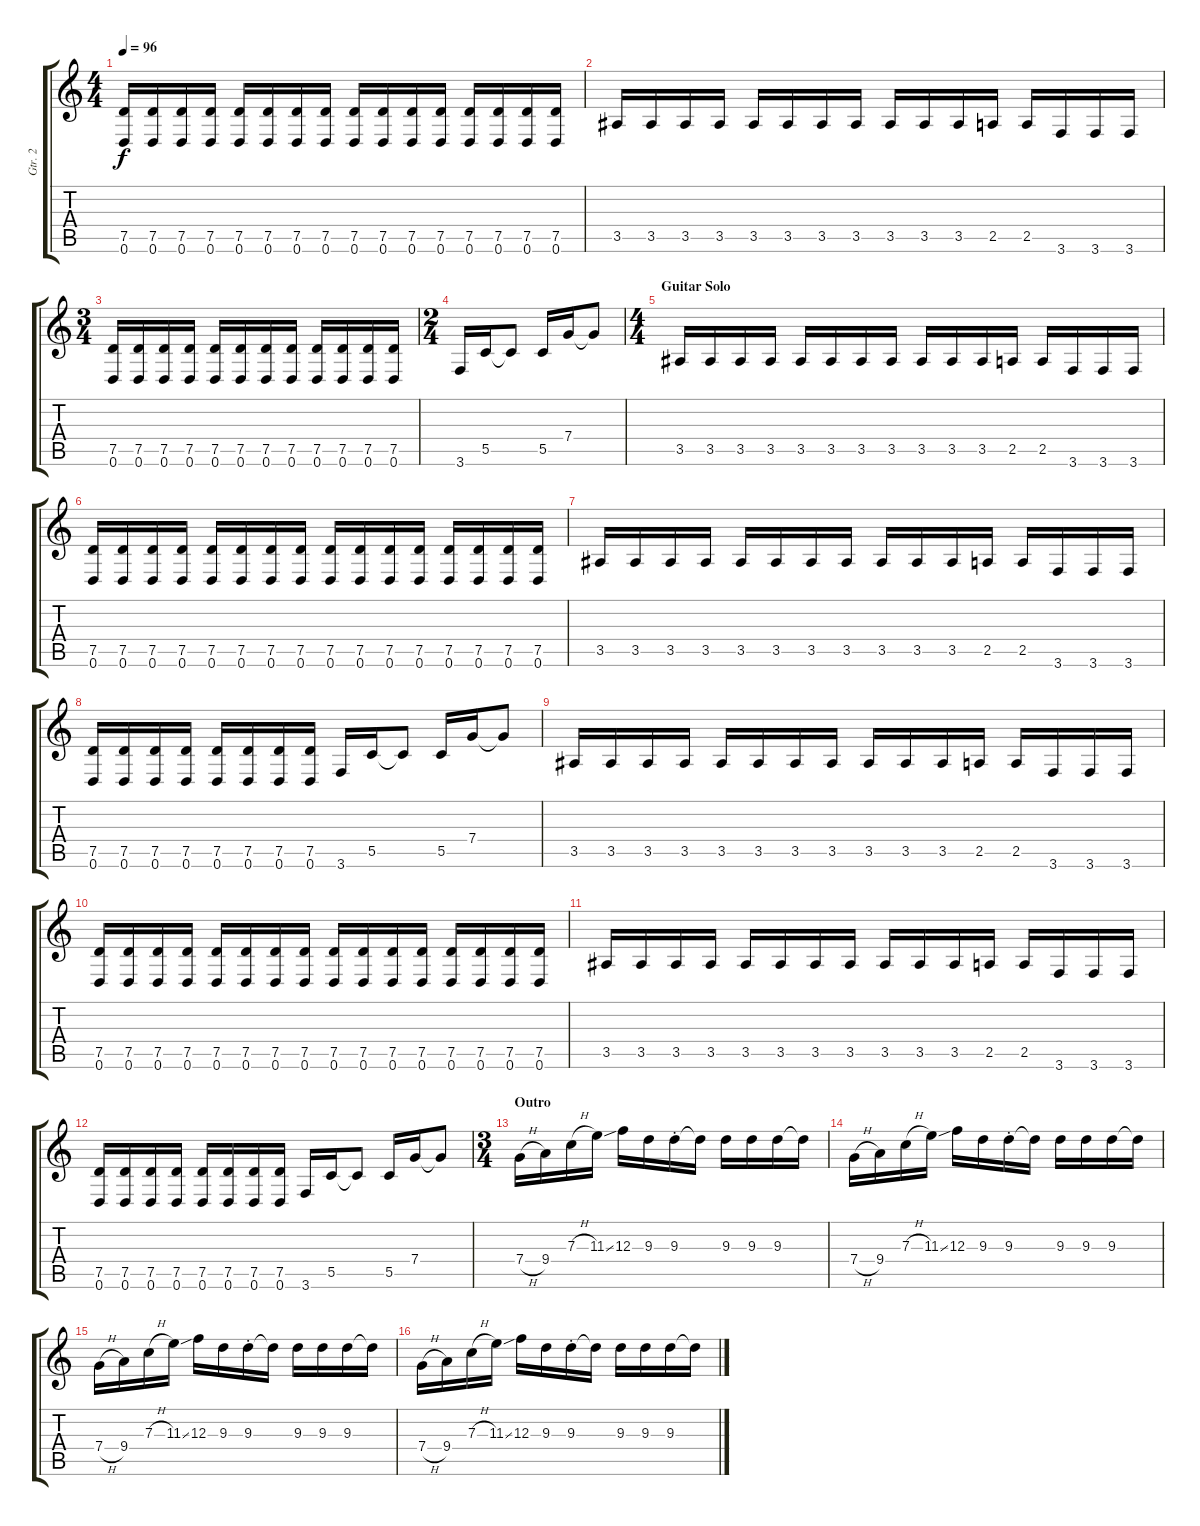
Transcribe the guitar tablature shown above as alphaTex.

\track ("Gtr. 2" "Gtr. 2") {instrument distortionguitar}
\staff {score tabs}
\tuning (D4 A3 F3 C3 G2 D2) {hide}
\ts (4 4)
\tempo 96
\clef g2
\ks c
(7.5 0.6).16{dy f} (7.5 0.6).16 (7.5 0.6).16 (7.5 0.6).16 (7.5 0.6).16 (7.5 0.6).16 (7.5 0.6).16 (7.5 0.6).16 (7.5 0.6).16 (7.5 0.6).16 (7.5 0.6).16 (7.5 0.6).16 (7.5 0.6).16 (7.5 0.6).16 (7.5 0.6).16 (7.5 0.6).16 |
3.5.16 3.5.16 3.5.16 3.5.16 3.5.16 3.5.16 3.5.16 3.5.16 3.5.16 3.5.16 3.5.16 2.5.16 2.5.16 3.6.16 3.6.16 3.6.16 |
\ts (3 4)
(7.5 0.6).16 (7.5 0.6).16 (7.5 0.6).16 (7.5 0.6).16 (7.5 0.6).16 (7.5 0.6).16 (7.5 0.6).16 (7.5 0.6).16 (7.5 0.6).16 (7.5 0.6).16 (7.5 0.6).16 (7.5 0.6).16 |
\ts (2 4)
3.6.16{instrument distortionguitar} 5.5.16 5.5{t}.8 5.5.16 7.4.16 7.4{t}.8 |
\ts (4 4)
\section ("" "Guitar Solo")
3.5.16{instrument electricguitarmuted} 3.5.16 3.5.16 3.5.16 3.5.16 3.5.16 3.5.16 3.5.16 3.5.16 3.5.16 3.5.16 2.5.16 2.5.16 3.6.16 3.6.16 3.6.16 |
(7.5 0.6).16 (7.5 0.6).16 (7.5 0.6).16 (7.5 0.6).16 (7.5 0.6).16 (7.5 0.6).16 (7.5 0.6).16 (7.5 0.6).16 (7.5 0.6).16 (7.5 0.6).16 (7.5 0.6).16 (7.5 0.6).16 (7.5 0.6).16 (7.5 0.6).16 (7.5 0.6).16 (7.5 0.6).16 |
3.5.16 3.5.16 3.5.16 3.5.16 3.5.16 3.5.16 3.5.16 3.5.16 3.5.16 3.5.16 3.5.16 2.5.16 2.5.16 3.6.16 3.6.16 3.6.16 |
(7.5 0.6).16 (7.5 0.6).16 (7.5 0.6).16 (7.5 0.6).16 (7.5 0.6).16 (7.5 0.6).16 (7.5 0.6).16 (7.5 0.6).16 3.6.16{instrument distortionguitar} 5.5.16 5.5{t}.8 5.5.16 7.4.16 7.4{t}.8 |
3.5.16{instrument electricguitarmuted} 3.5.16 3.5.16 3.5.16 3.5.16 3.5.16 3.5.16 3.5.16 3.5.16 3.5.16 3.5.16 2.5.16 2.5.16 3.6.16 3.6.16 3.6.16 |
(7.5 0.6).16 (7.5 0.6).16 (7.5 0.6).16 (7.5 0.6).16 (7.5 0.6).16 (7.5 0.6).16 (7.5 0.6).16 (7.5 0.6).16 (7.5 0.6).16 (7.5 0.6).16 (7.5 0.6).16 (7.5 0.6).16 (7.5 0.6).16 (7.5 0.6).16 (7.5 0.6).16 (7.5 0.6).16 |
3.5.16 3.5.16 3.5.16 3.5.16 3.5.16 3.5.16 3.5.16 3.5.16 3.5.16 3.5.16 3.5.16 2.5.16 2.5.16 3.6.16 3.6.16 3.6.16 |
(7.5 0.6).16 (7.5 0.6).16 (7.5 0.6).16 (7.5 0.6).16 (7.5 0.6).16 (7.5 0.6).16 (7.5 0.6).16 (7.5 0.6).16 3.6.16{instrument distortionguitar} 5.5.16 5.5{t}.8 5.5.16 7.4.16 7.4{t}.8 |
\ts (3 4)
\section ("" "Outro")
7.4{h}.16 9.4.16 7.3{h}.16 11.3{ss}.16 12.3.16 9.3.16 9.3{st}.16 9.3{t}.16 9.3.16 9.3.16 9.3.16 9.3{t}.16 |
7.4{h}.16 9.4.16 7.3{h}.16 11.3{ss}.16 12.3.16 9.3.16 9.3{st}.16 9.3{t}.16 9.3.16 9.3.16 9.3.16 9.3{t}.16 |
7.4{h}.16 9.4.16 7.3{h}.16 11.3{ss}.16 12.3.16 9.3.16 9.3{st}.16 9.3{t}.16 9.3.16 9.3.16 9.3.16 9.3{t}.16 |
7.4{h}.16 9.4.16 7.3{h}.16 11.3{ss}.16 12.3.16 9.3.16 9.3{st}.16 9.3{t}.16 9.3.16 9.3.16 9.3.16 9.3{t}.16
